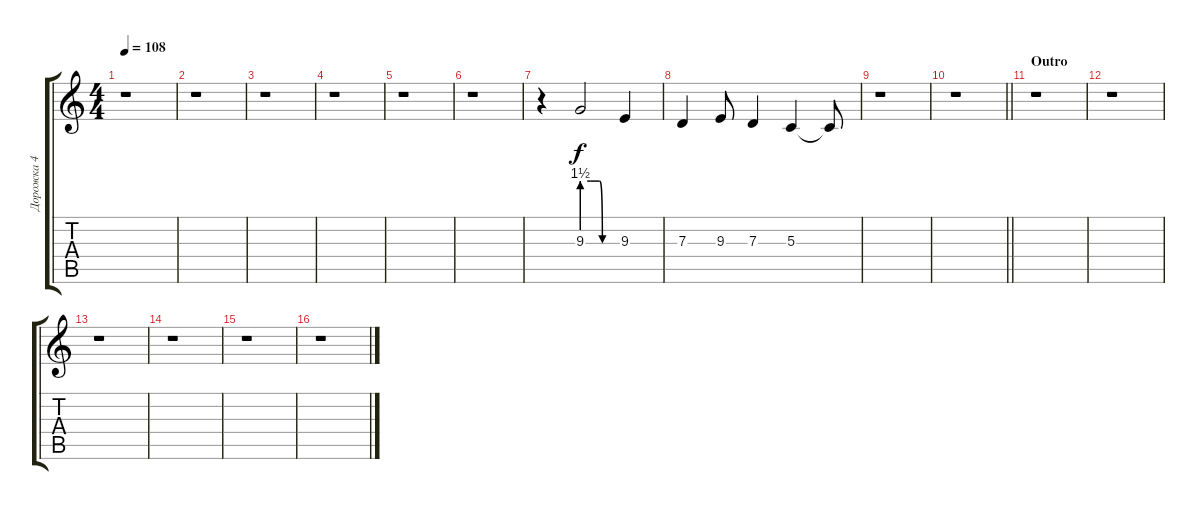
\track ("Дорожка 4" "Дорожка 4") {instrument clarinet}
\staff {score tabs}
\tuning (E4 B3 G3 D3 A2 E2) {hide}
\ts (4 4)
\tempo 108
\clef g2
\ks c
r.1{dy f} |
r.1 |
r.1 |
r.1 |
r.1 |
r.1 |
r.4 9.3{be (custom 0 6 15 6 24 6 30 6 35 0 60 0)}.2 9.3.4 |
7.3.4 9.3.8 7.3.4 5.3.4 5.3{t}.8 |
r.1 |
\barLineRight lightlight
r.1 |
\section ("" "Outro")
r.1 |
r.1 |
r.1 |
r.1 |
r.1 |
r.1
